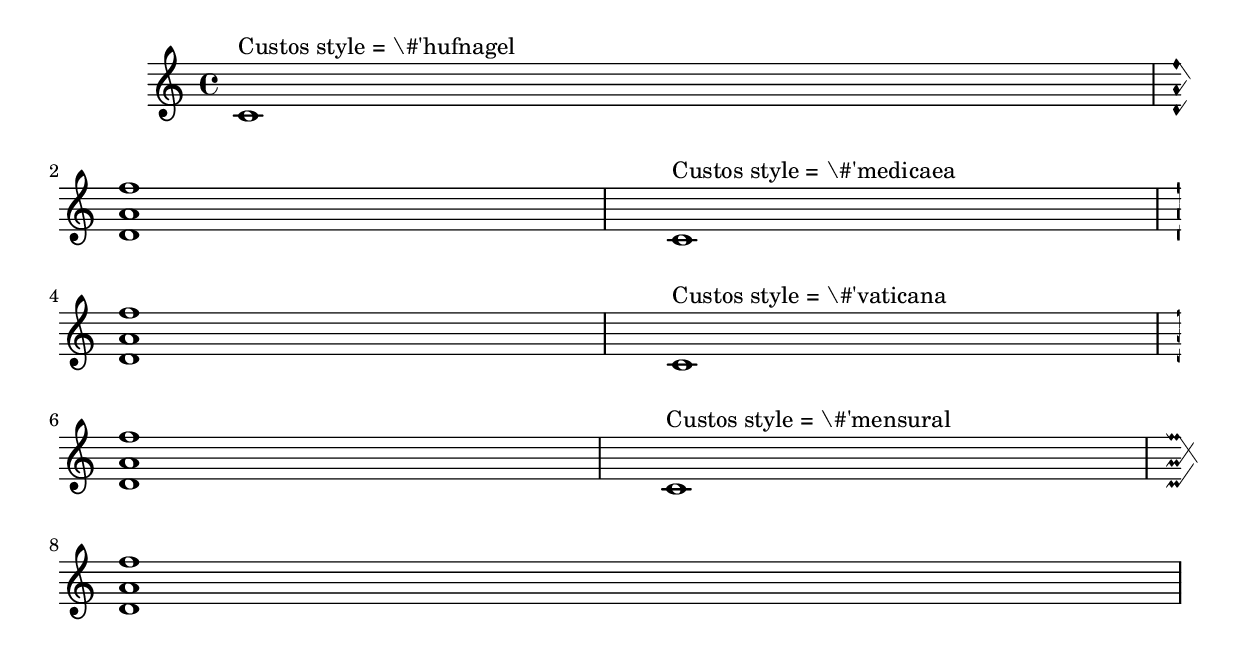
\version "1.7.16"
\header {
    texidoc = "custodes in various styles."
}

\score {
    \notes {
	\property Staff.Custos \set #'neutral-position = #4
	\property Staff.Custos \set #'neutral-direction = #-1
	\property Staff.Custos \set #'adjust-if-on-staffline = ##t

	\property Staff.Custos \set #'style = #'hufnagel
	c'1^"Custos style = \#'hufnagel"
	\break << d' a' f''>>1

	\property Staff.Custos \set #'style = #'medicaea
	c'1^"Custos style = \#'medicaea"
	\break << d' a' f''>>1

	\property Staff.Custos \set #'style = #'vaticana
	c'1^"Custos style = \#'vaticana"
	\break << d' a' f''>>1

	\property Staff.Custos \set #'style = #'mensural
	c'1^"Custos style = \#'mensural"
	\break << d' a' f''>>1
    }
    \paper {
	\translator {
	    \StaffContext
	    \consists Custos_engraver
	}
	
    }
}
%% new-chords-done %%
